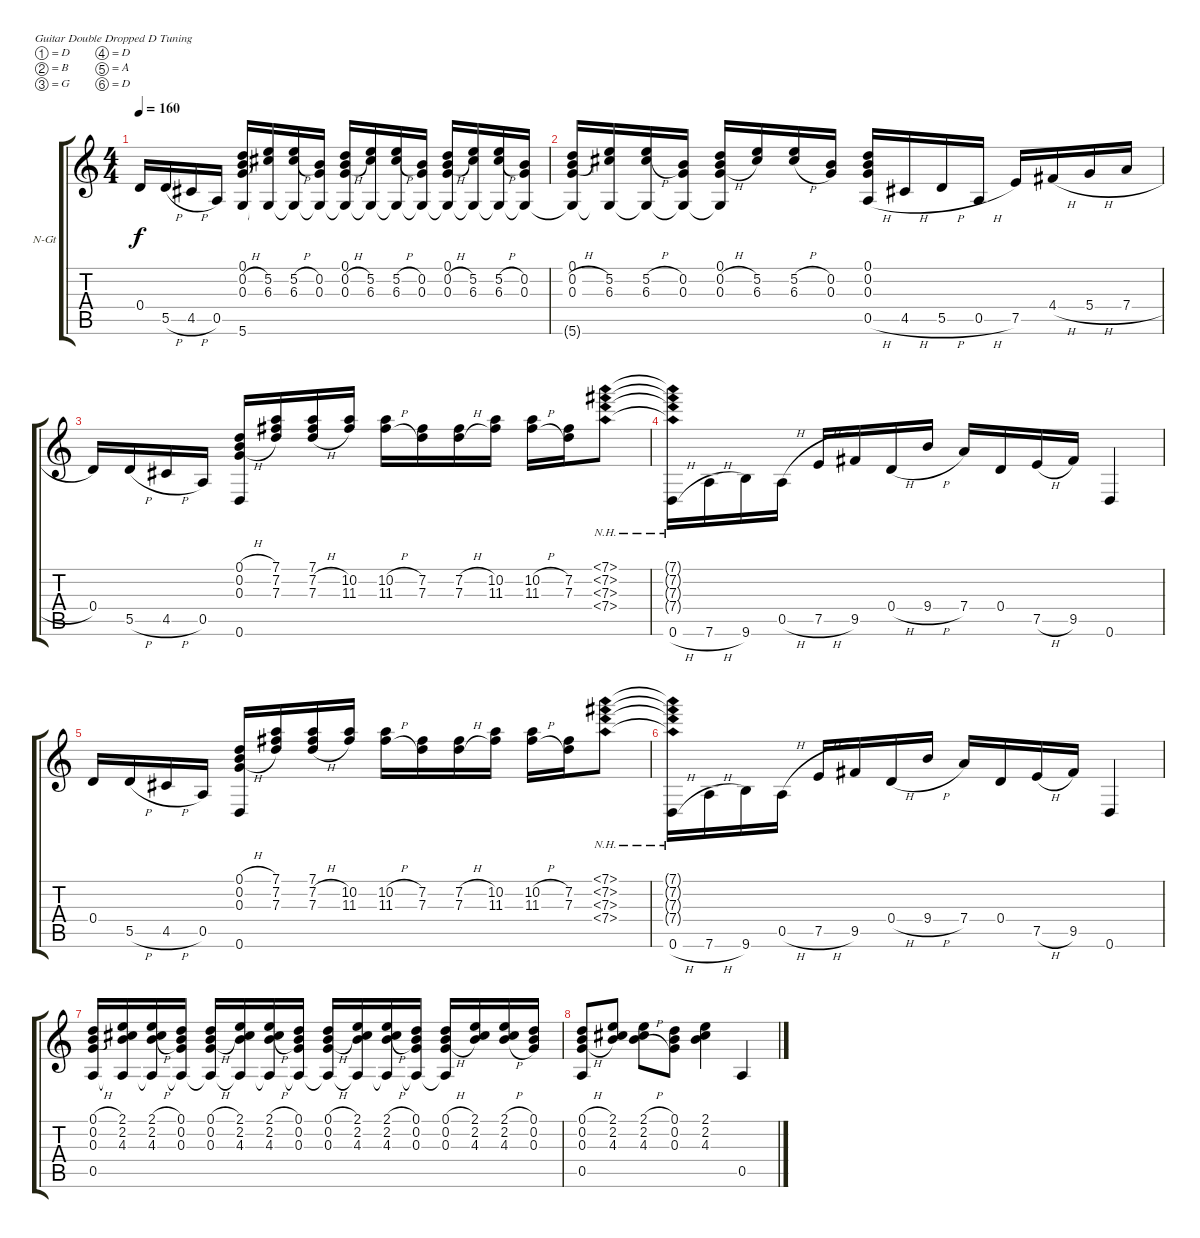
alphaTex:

\bracketExtendMode groupsimilarinstruments
\firstSystemTrackNameOrientation horizontal
\otherSystemsTrackNameOrientation horizontal
\track ("Track 1" "N-Gt") {instrument acousticguitarnylon}
\staff {score tabs}
\tuning (D4 B3 G3 D3 A2 D2)
\ts (4 4)
\tempo 160
\clef g2
\ks c
0.4.16{dy f} 5.5{h}.16 4.5{h}.16 0.5.16 (0.1 0.2{h} 0.3{h} 5.6).16 (5.2 6.3 5.6{t}).16 (5.2{h} 6.3{h} 5.6{t}).16 (0.2 0.3 5.6{t}).16 (0.1 0.2{h} 0.3{h} 5.6{t}).16 (5.2 6.3 5.6{t}).16 (5.2{h} 6.3{h} 5.6{t}).16 (0.2 0.3 5.6{t}).16 (0.1 0.2{h} 0.3{h} 5.6{t}).16 (5.2 6.3 5.6{t}).16 (5.2{h} 6.3{h} 5.6{t}).16 (0.2 0.3 5.6{t}).16 |
(0.1 0.2{h} 0.3{h} 5.6{t}).16 (5.2 6.3 5.6{t}).16 (5.2{h} 6.3{h} 5.6{t}).16 (0.2 0.3 5.6{t}).16 (0.1 0.2{h} 0.3{h} 5.6{t}).16 (5.2 6.3).16 (5.2{h} 6.3{h}).16 (0.2 0.3).16 (0.1 0.2 0.3 0.5{h}).16 4.5{h}.16 5.5{h}.16 0.5{h}.16 7.5.16 4.4{h}.16 5.4{h}.16 7.4{h}.16 |
0.4.16 5.5{h}.16 4.5{h}.16 0.5.16 (0.1{h} 0.2{h} 0.3{h} 0.6).16 (7.1 7.2 7.3).16 (7.1 7.2{h} 7.3{h}).16 (10.2 11.3).16 (10.2{h} 11.3{h}).16 (7.2 7.3).16 (7.2{h} 7.3{h}).16 (10.2 11.3).16 (10.2{h} 11.3{h}).16 (7.2 7.3).16 (7.1{nh} 7.2{nh} 7.3{nh} 7.4{nh}).8 |
(7.1{nh t} 7.2{nh t} 7.3{nh t} 7.4{nh t} 0.6{h}).16 7.6{h}.16 9.6.16 0.5{h}.16 7.5{h}.16 9.5.16 0.4{h}.16 9.4{h}.16 7.4.16 0.4.16 7.5{h}.16 9.5.16 0.6.4 |
0.4.16 5.5{h}.16 4.5{h}.16 0.5.16 (0.1{h} 0.2{h} 0.3{h} 0.6).16 (7.1 7.2 7.3).16 (7.1 7.2{h} 7.3{h}).16 (10.2 11.3).16 (10.2{h} 11.3{h}).16 (7.2 7.3).16 (7.2{h} 7.3{h}).16 (10.2 11.3).16 (10.2{h} 11.3{h}).16 (7.2 7.3).16 (7.1{nh} 7.2{nh} 7.3{nh} 7.4{nh}).8 |
(7.1{nh t} 7.2{nh t} 7.3{nh t} 7.4{nh t} 0.6{h}).16 7.6{h}.16 9.6.16 0.5{h}.16 7.5{h}.16 9.5.16 0.4{h}.16 9.4{h}.16 7.4.16 0.4.16 7.5{h}.16 9.5.16 0.6.4 |
(0.1{h} 0.2{h} 0.3{h} 0.5).16 (2.1 2.2 4.3 0.5{t}).16 (2.1{h} 2.2{h} 4.3{h} 0.5{t}).16 (0.1 0.2 0.3 0.5{t}).16 (0.1{h} 0.2{h} 0.3{h} 0.5{t}).16 (2.1 2.2 4.3 0.5{t}).16 (2.1{h} 2.2{h} 4.3{h} 0.5{t}).16 (0.1 0.2 0.3 0.5{t}).16 (0.1{h} 0.2{h} 0.3{h} 0.5{t}).16 (2.1 2.2 4.3 0.5{t}).16 (2.1{h} 2.2{h} 4.3{h} 0.5{t}).16 (0.1 0.2 0.3 0.5{t}).16 (0.1{h} 0.2{h} 0.3{h} 0.5{t}).16 (2.1 2.2 4.3).16 (2.1{h} 2.2{h} 4.3{h}).16 (0.1 0.2 0.3).16 |
(0.1{h} 0.2{h} 0.3{h} 0.5).8 (2.1 2.2 4.3).8 (2.1{h} 2.2{h} 4.3{h}).8 (0.1 0.2 0.3).8 (2.1 2.2 4.3).4 0.5.4
